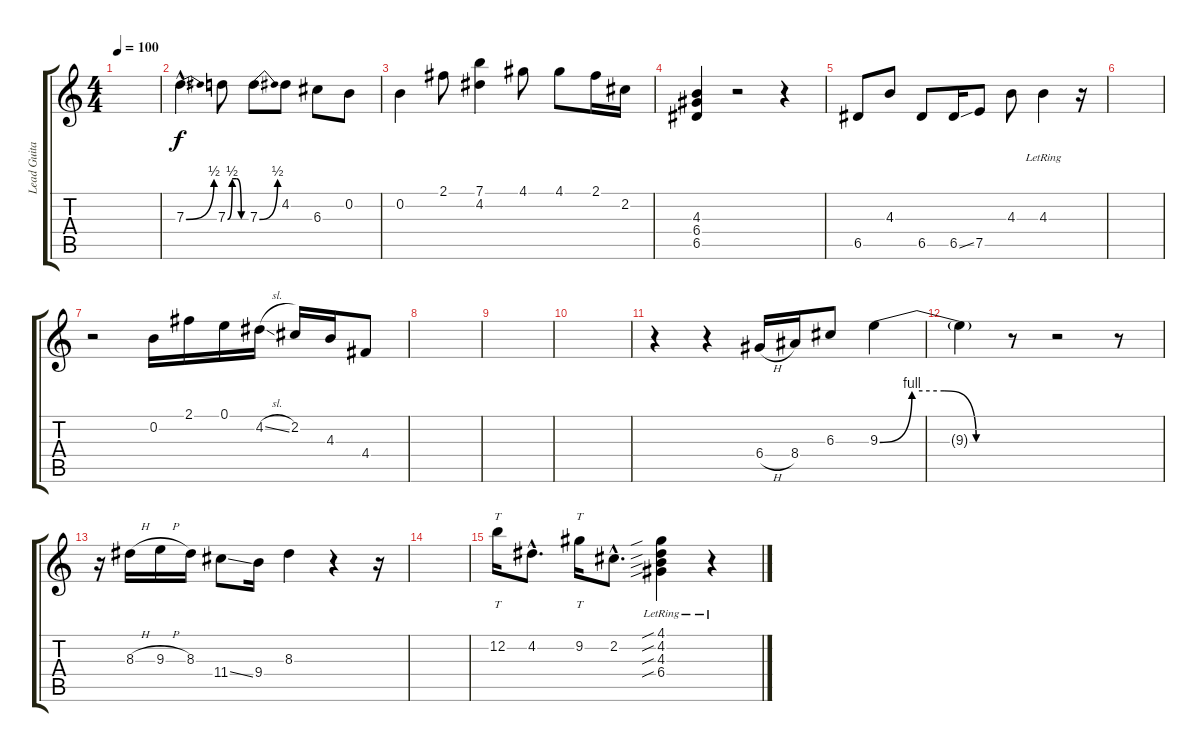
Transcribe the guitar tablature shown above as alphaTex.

\track ("Lead Guitar" "Lead Guita") {instrument distortionguitar}
\staff {score tabs}
\tuning (E4 B3 G3 D3 A2 E2) {hide}
\ts (4 4)
\tempo 100
\clef g2
\ks c
|
7.3{be (bend 0 0 60 2) hac}.4{d} 7.3{be (custom 0 0 15 2 30 2 45 0 60 0)}.8 7.3{be (bend 0 0 60 2)}.8 4.2.8 6.3.8 0.2.8 |
0.2.4 2.1.8 (7.1 4.2).4 4.1.8 4.1.8 2.1.16 2.2.16 |
(4.3 6.4 6.5).4 r.2 r.4 |
6.5.8 4.3.8 6.5.8 6.5{ss}.16 7.5.8 4.3.8 4.3{lr}.4 r.16 |
|
r.2 0.2.16 2.1.16 0.1.16 4.2{sl}.16 2.2.16 4.3.16 4.4.8 |
|
|
|
r.4 r.4 6.4{h}.16 8.4.16 6.3.8 9.3{be (custom 0 0 15 4 30 4 45 0 60 0)}.4 |
9.3{t}.4 r.8 r.2 r.8 |
r.16 8.3{h}.16 9.3{h}.16 8.3.16 11.4{ss}.8 9.4.16 8.3.4 r.4 r.16 |
|
12.2.16{tt} 4.2{hac}.8{d} 9.2.16{tt} 2.2{hac}.8{d} (4.1{sib} 4.2{sib} 4.3{sib lr} 6.4{sib}).4 r.4
